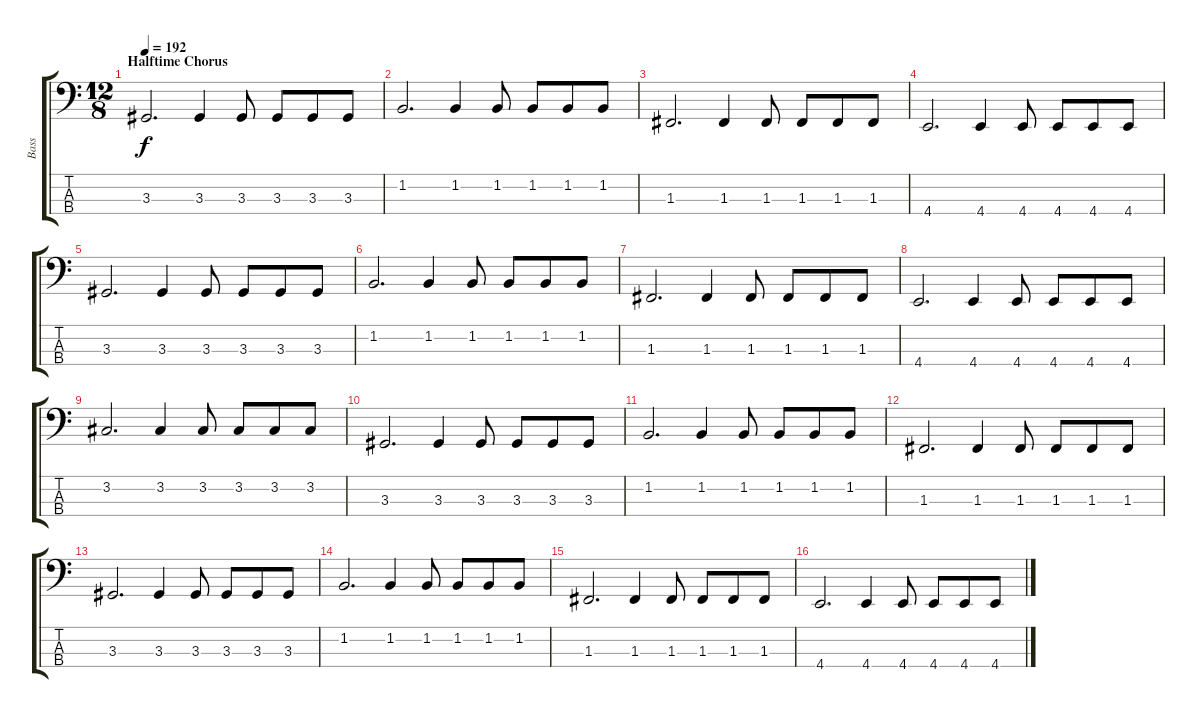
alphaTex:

\track ("Bass" "Bass") {instrument electricbasspick}
\staff {score tabs}
\tuning (Eb2 Bb1 F1 C1) {hide}
\ts (12 8)
\section ("" "Halftime Chorus")
\tempo 192
\clef f4
\ks c
3.3.2{d dy f} 3.3.4 3.3.8 3.3.8 3.3.8 3.3.8 |
1.2.2{d} 1.2.4 1.2.8 1.2.8 1.2.8 1.2.8 |
1.3.2{d} 1.3.4 1.3.8 1.3.8 1.3.8 1.3.8 |
4.4.2{d} 4.4.4 4.4.8 4.4.8 4.4.8 4.4.8 |
3.3.2{d} 3.3.4 3.3.8 3.3.8 3.3.8 3.3.8 |
1.2.2{d} 1.2.4 1.2.8 1.2.8 1.2.8 1.2.8 |
1.3.2{d} 1.3.4 1.3.8 1.3.8 1.3.8 1.3.8 |
4.4.2{d} 4.4.4 4.4.8 4.4.8 4.4.8 4.4.8 |
3.2.2{d} 3.2.4 3.2.8 3.2.8 3.2.8 3.2.8 |
3.3.2{d} 3.3.4 3.3.8 3.3.8 3.3.8 3.3.8 |
1.2.2{d} 1.2.4 1.2.8 1.2.8 1.2.8 1.2.8 |
1.3.2{d} 1.3.4 1.3.8 1.3.8 1.3.8 1.3.8 |
3.3.2{d} 3.3.4 3.3.8 3.3.8 3.3.8 3.3.8 |
1.2.2{d} 1.2.4 1.2.8 1.2.8 1.2.8 1.2.8 |
1.3.2{d} 1.3.4 1.3.8 1.3.8 1.3.8 1.3.8 |
4.4.2{d} 4.4.4 4.4.8 4.4.8 4.4.8 4.4.8
